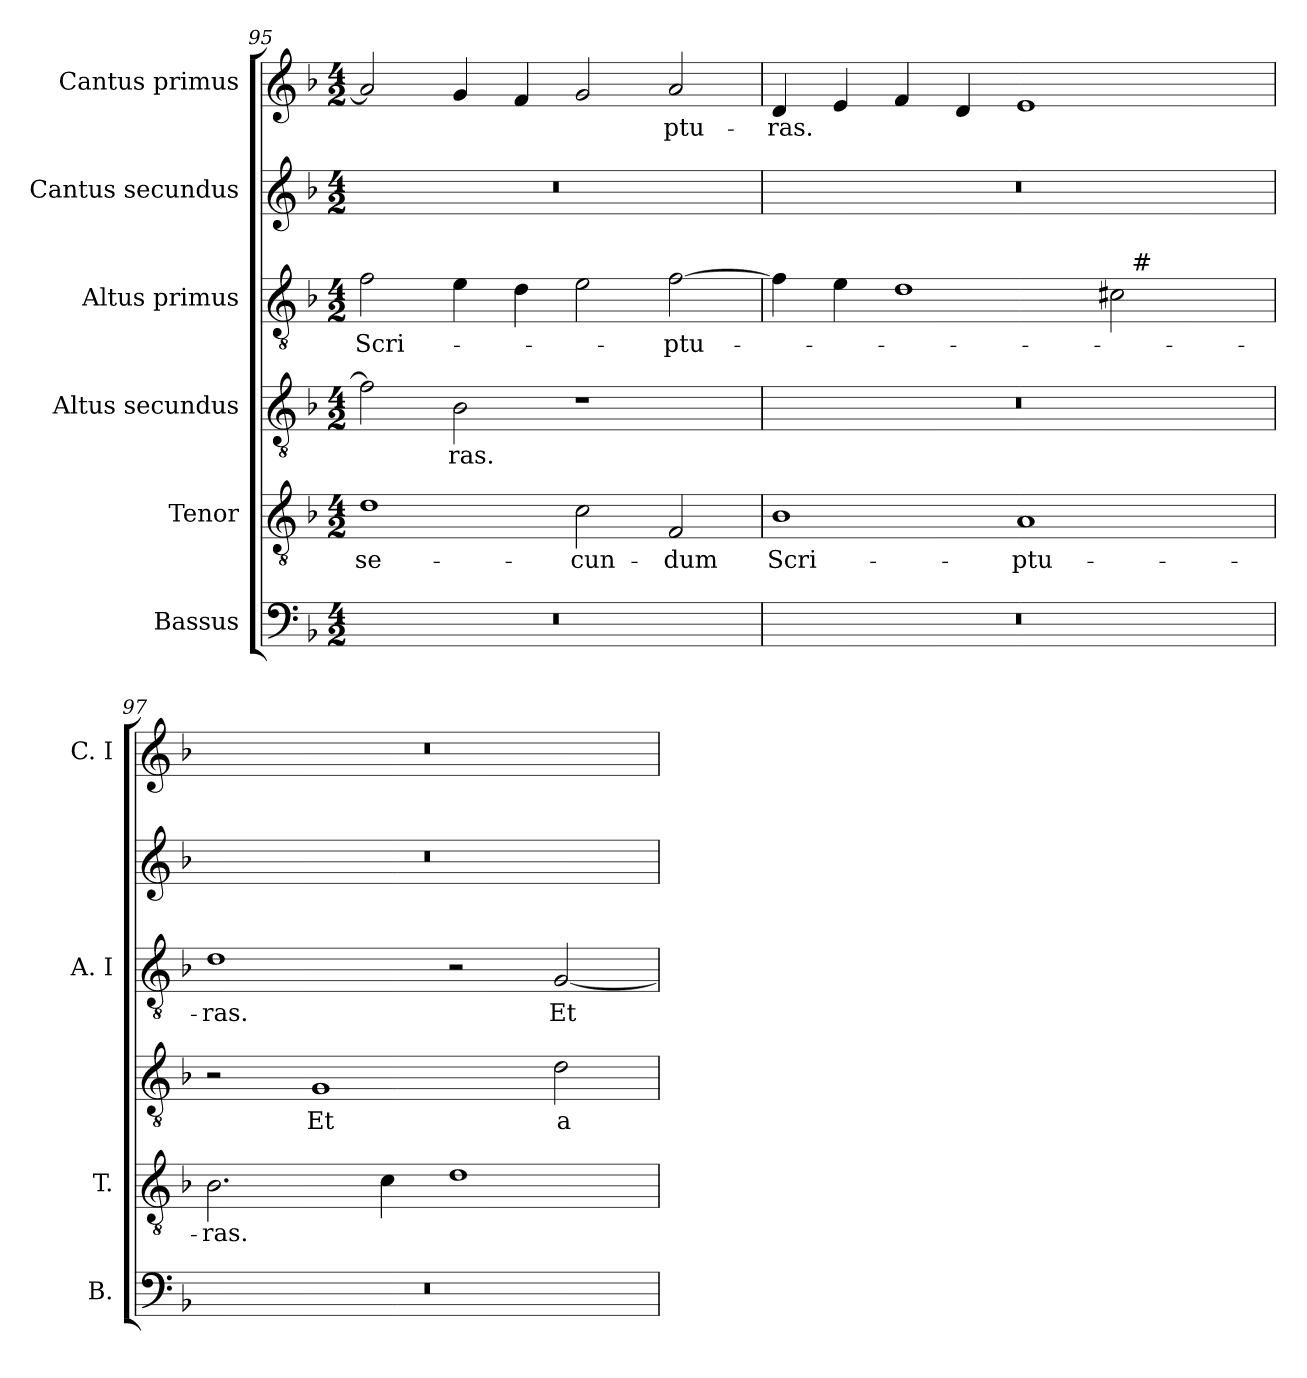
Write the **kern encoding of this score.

**kern	**kern	**text	**kern	**text	**kern	**text	**kern	**kern	**text
*part6	*part5	*part5	*part4	*part4	*part3	*part3	*part2	*part1	*part1
*staff6	*staff5	*staff5	*staff4	*staff4	*staff3	*staff3	*staff2	*staff1	*staff1
*I"Bassus	*I"Tenor	*	*I"Altus secundus	*	*I"Altus primus	*	*I"Cantus secundus	*I"Cantus primus	*
*I'B.	*I'T.	*	*	*	*I'A. I	*	*	*I'C. I	*
*clefF4	*clefGv2	*	*clefGv2	*	*clefGv2	*	*clefG2	*clefG2	*
*	*ITrd7c12	*	*ITrd7c12	*	*ITrd7c12	*	*	*	*
*k[b-]	*k[b-]	*	*k[b-]	*	*k[b-]	*	*k[b-]	*k[b-]	*
*d:	*d:	*	*d:	*	*d:	*	*d:	*d:	*
*M4/2	*M4/2	*	*M4/2	*	*M4/2	*	*M4/2	*M4/2	*
=95	=95	=95	=95	=95	=95	=95	=95	=95	=95
!LO:N:vis=1	!	!	!	!	!	!	!	!	!
!	!	!LO:LY:b:color=#000000	!	!	!	!	!	!	!
!	!	!	!	!	!	!LO:LY:b:color=#000000	!LO:N:vis=1	!	!
0r	1Di	se-	2Fi\]	.	2Fi\	Scri-	0r	2ai/]	.
!	!	!	!	!LO:LY:b:color=#000000	!	!	!	!	!
.	.	.	2BB-i\	-ras.	4Ei\	.	.	4gi/	.
.	.	.	.	.	4Di\	.	.	4fi/	.
!	!	!LO:LY:b:color=#000000	!	!	!	!	!	!	!
.	2Ci\	-cun-	1r	.	2Ei\	.	.	2gi/	.
!	!	!LO:LY:b:color=#000000	!	!	!	!	!	!	!
!	!	!	!	!	!	!LO:LY:b:color=#000000	!	!	!
!	!	!	!	!	!	!	!	!	!LO:LY:b:color=#000000
.	2FFi/	-dum	.	.	[2Fi\	-ptu-	.	2ai/	-ptu-
=96	=96	=96	=96	=96	=96	=96	=96	=96	=96
!LO:N:vis=1	!	!	!	!	!	!	!	!	!
!	!	!LO:LY:b:color=#000000	!LO:N:vis=1	!	!	!	!LO:N:vis=1	!	!
!	!	!	!	!	!	!	!	!	!LO:LY:b:color=#000000
*	*	*	*	*	*^	*	*	*	*
0r	1BB-i	Scri-	0r	.	4Fi\]	1ryy	.	0r	4di/	-ras.
.	.	.	.	.	4Ei\	.	.	.	4ei/	.
.	.	.	.	.	1Di	.	.	.	4fi/	.
.	.	.	.	.	.	.	.	.	4di/	.
!	!	!LO:LY:b:color=#000000	!	!	!	!	!	!	!	!
.	1AAi	-ptu-	.	.	.	2ryy	.	.	1ei	.
.	.	.	.	.	2C#i\	32ryy	.	.	.	.
.	.	.	.	.	.	256ryy	.	.	.	.
!	!	!	!	!	!	!LO:TX:a:t=#	!	!	!	!
.	.	.	.	.	.	4ryy	.	.	.	.
.	.	.	.	.	.	8ryy	.	.	.	.
.	.	.	.	.	.	16ryy	.	.	.	.
.	.	.	.	.	.	64..ryy	.	.	.	.
=97	=97	=97	=97	=97	=97	=97	=97	=97	=97	=97
!LO:N:vis=1	!	!	!	!	!	!	!	!	!	!
*	*	*	*	*	*v	*v	*	*	*	*
*	*	*	*	*	*^	*	*	*	*
!	!	!LO:LY:b:color=#000000	!	!	!	!	!	!	!	!
*	*	*	*	*	*v	*v	*	*	*	*
*	*	*	*	*	*^	*	*	*	*
!	!	!	!	!	!	!	!LO:LY:b:color=#000000	!LO:N:vis=1	!LO:N:vis=1	!
*	*	*	*	*	*v	*v	*	*	*	*
0r	2.BB-i\	-ras.	2r	.	1Di	-ras.	0r	0r	.
!	!	!	!	!LO:LY:b:color=#000000	!	!	!	!	!
.	.	.	1GGi	Et	.	.	.	.	.
.	4Ci\	.	.	.	.	.	.	.	.
.	1Di	.	.	.	2r	.	.	.	.
!	!	!	!	!LO:LY:b:color=#000000	!	!	!	!	!
!	!	!	!	!	!	!LO:LY:b:color=#000000	!	!	!
.	.	.	2Di\	a-	[2GGi/	Et	.	.	.
=	=	=	=	=	=	=	=	=	=
*-	*-	*-	*-	*-	*-	*-	*-	*-	*-
